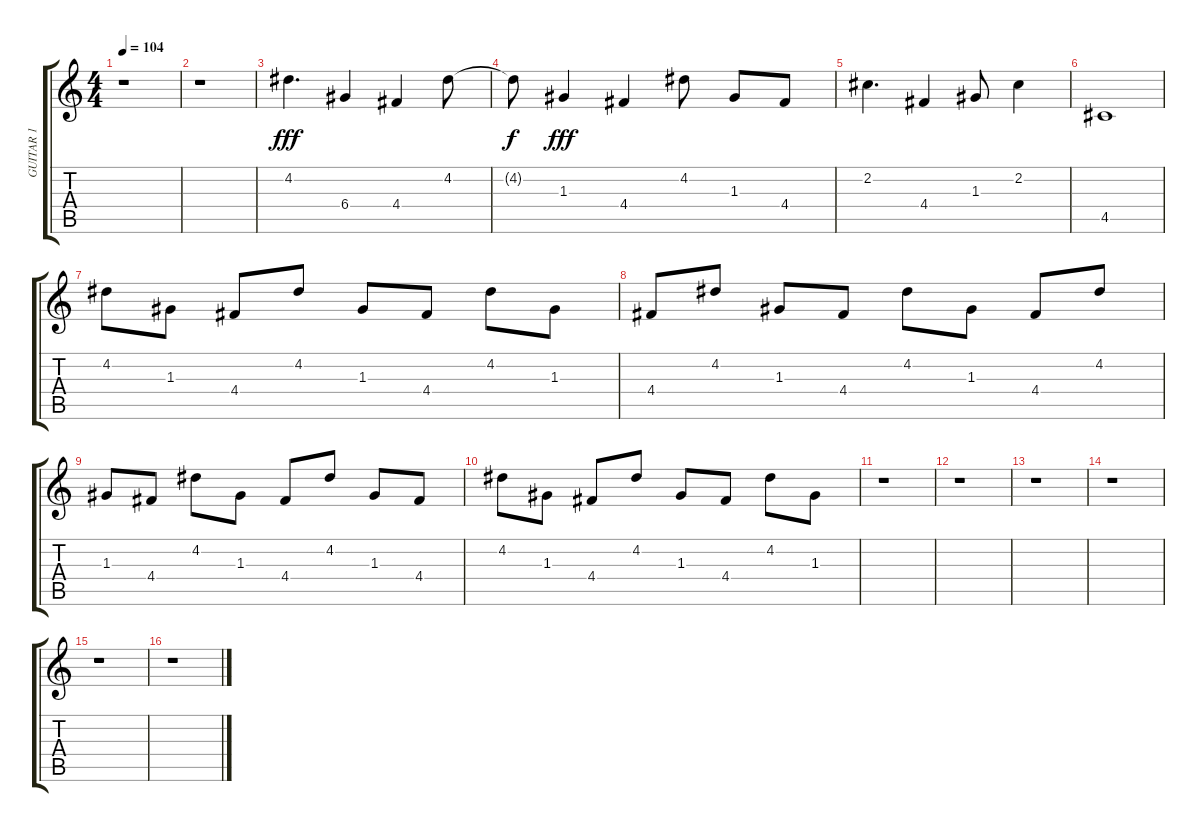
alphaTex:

\track ("GUITAR 1" "GUITAR 1") {instrument electricguitarclean}
\staff {score tabs}
\tuning (E4 B3 G3 D3 A2 E2) {hide}
\ts (4 4)
\tempo 104
\clef g2
\ks c
r.1{dy f} |
r.1 |
4.2.4{d dy fff volume 15} 6.4.4 4.4.4 4.2.8 |
4.2{t}.8{dy f} 1.3.4{dy fff} 4.4.4 4.2.8 1.3.8 4.4.8 |
2.2.4{d} 4.4.4 1.3.8 2.2.4 |
4.5.1 |
4.2.8 1.3.8 4.4.8 4.2.8 1.3.8 4.4.8 4.2.8 1.3.8 |
4.4.8 4.2.8 1.3.8 4.4.8 4.2.8 1.3.8 4.4.8 4.2.8 |
1.3.8 4.4.8 4.2.8 1.3.8 4.4.8 4.2.8 1.3.8 4.4.8 |
4.2.8 1.3.8 4.4.8 4.2.8 1.3.8 4.4.8 4.2.8 1.3.8 |
r.1 |
r.1 |
r.1 |
r.1 |
r.1 |
r.1
